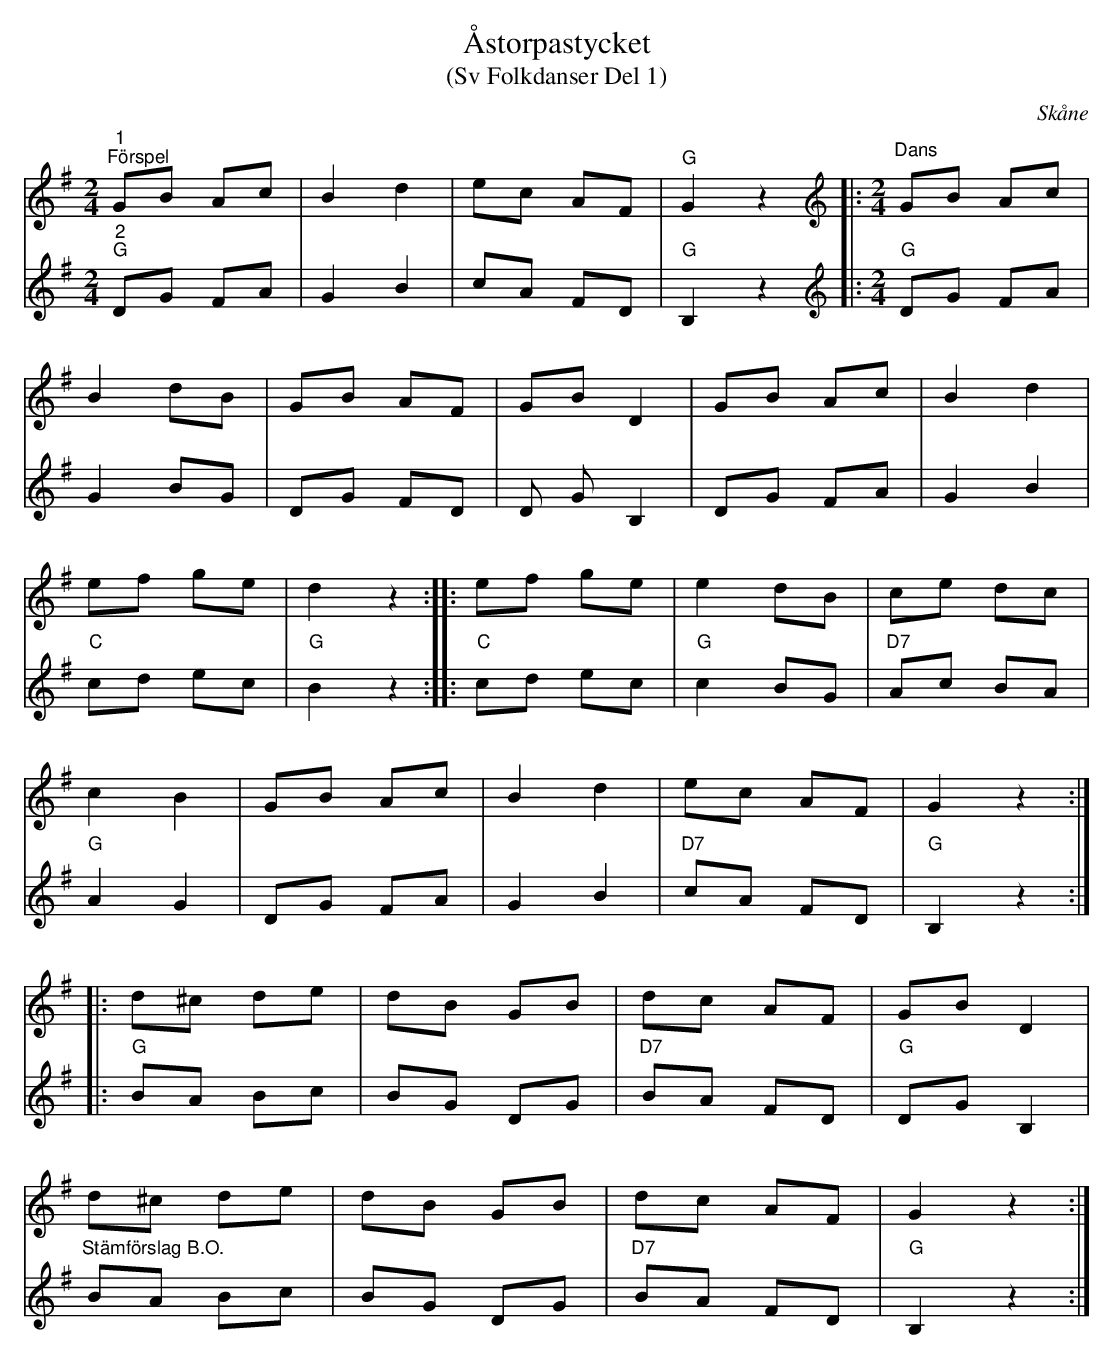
X:1
T:Åstorpastycket
T:(Sv Folkdanser Del 1)
O:Skåne
L:1/8
M:2/4
K:G
V:1
"^1""^Förspel" GB Ac | B2 d2 | ec AF |"G" G2 z2 |: [K:G][M:2/4][K:treble]"^Dans" GB Ac |
B2 dB | GB AF | GB D2 | GB Ac | B2 d2 |
 ef ge | d2 z2 :: ef ge | e2 dB | ce dc |
c2 B2 | GB Ac | B2 d2 | ec AF | G2 z2 ::
d^c de | dB GB | dc AF | GB D2 |
d^c de | dB GB | dc AF | G2 z2 :|
V:2
"^2" "G"DG FA | G2 B2 | cA FD | "G"B,2 z2 |:[K:G][M:2/4][K:treble] "G"DG FA | G2 BG | DG FD | D G B,2 |
DG FA | G2 B2 | "C"cd ec | "G"B2 z2 ::"C" cd ec |"G" c2 BG |"D7" Ac BA |"G" A2 G2 | DG FA | G2 B2 |
"D7" cA FD |"G" B,2 z2 ::"G" BA Bc | BG DG |"D7" BA FD |"G" DG B,2 | "^Stämförslag B.O." BA Bc | BG DG |"D7" BA FD |"G" B,2 z2 :|
